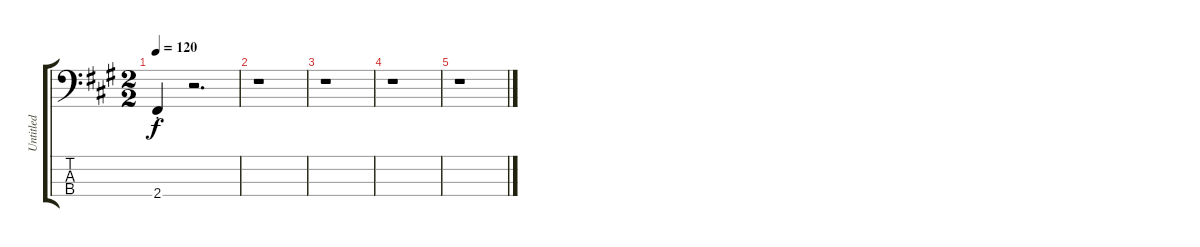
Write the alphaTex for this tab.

\track ("Untitled" "Untitled") {instrument electricbasspick}
\staff {score tabs}
\tuning (G2 D2 A1 E1) {hide}
\ts (2 2)
\tempo 120
\clef f4
\ks a
2.4{st}.4{dy f} r.2{d} |
r.1 |
r.1 |
r.1 |
r.1
